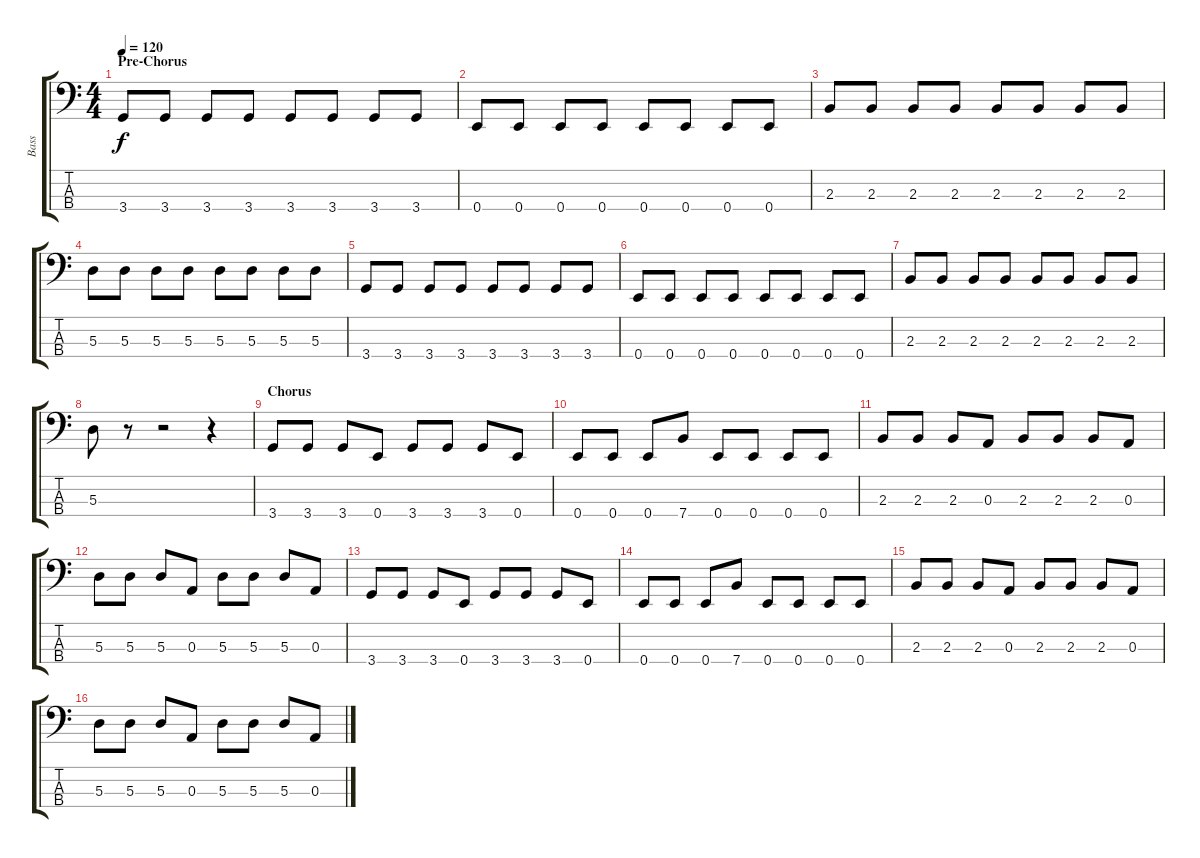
\track ("Bass" "Bass") {instrument electricbassfinger}
\staff {score tabs}
\tuning (G2 D2 A1 E1) {hide}
\ts (4 4)
\section ("" "Pre-Chorus")
\tempo 120
\clef f4
\ks c
3.4.8{dy f} 3.4.8 3.4.8 3.4.8 3.4.8 3.4.8 3.4.8 3.4.8 |
0.4.8 0.4.8 0.4.8 0.4.8 0.4.8 0.4.8 0.4.8 0.4.8 |
2.3.8 2.3.8 2.3.8 2.3.8 2.3.8 2.3.8 2.3.8 2.3.8 |
5.3.8 5.3.8 5.3.8 5.3.8 5.3.8 5.3.8 5.3.8 5.3.8 |
3.4.8 3.4.8 3.4.8 3.4.8 3.4.8 3.4.8 3.4.8 3.4.8 |
0.4.8 0.4.8 0.4.8 0.4.8 0.4.8 0.4.8 0.4.8 0.4.8 |
2.3.8 2.3.8 2.3.8 2.3.8 2.3.8 2.3.8 2.3.8 2.3.8 |
5.3.8 r.8 r.2 r.4 |
\section ("" "Chorus")
3.4.8 3.4.8 3.4.8 0.4.8 3.4.8 3.4.8 3.4.8 0.4.8 |
0.4.8 0.4.8 0.4.8 7.4.8 0.4.8 0.4.8 0.4.8 0.4.8 |
2.3.8 2.3.8 2.3.8 0.3.8 2.3.8 2.3.8 2.3.8 0.3.8 |
5.3.8 5.3.8 5.3.8 0.3.8 5.3.8 5.3.8 5.3.8 0.3.8 |
3.4.8 3.4.8 3.4.8 0.4.8 3.4.8 3.4.8 3.4.8 0.4.8 |
0.4.8 0.4.8 0.4.8 7.4.8 0.4.8 0.4.8 0.4.8 0.4.8 |
2.3.8 2.3.8 2.3.8 0.3.8 2.3.8 2.3.8 2.3.8 0.3.8 |
5.3.8 5.3.8 5.3.8 0.3.8 5.3.8 5.3.8 5.3.8 0.3.8
